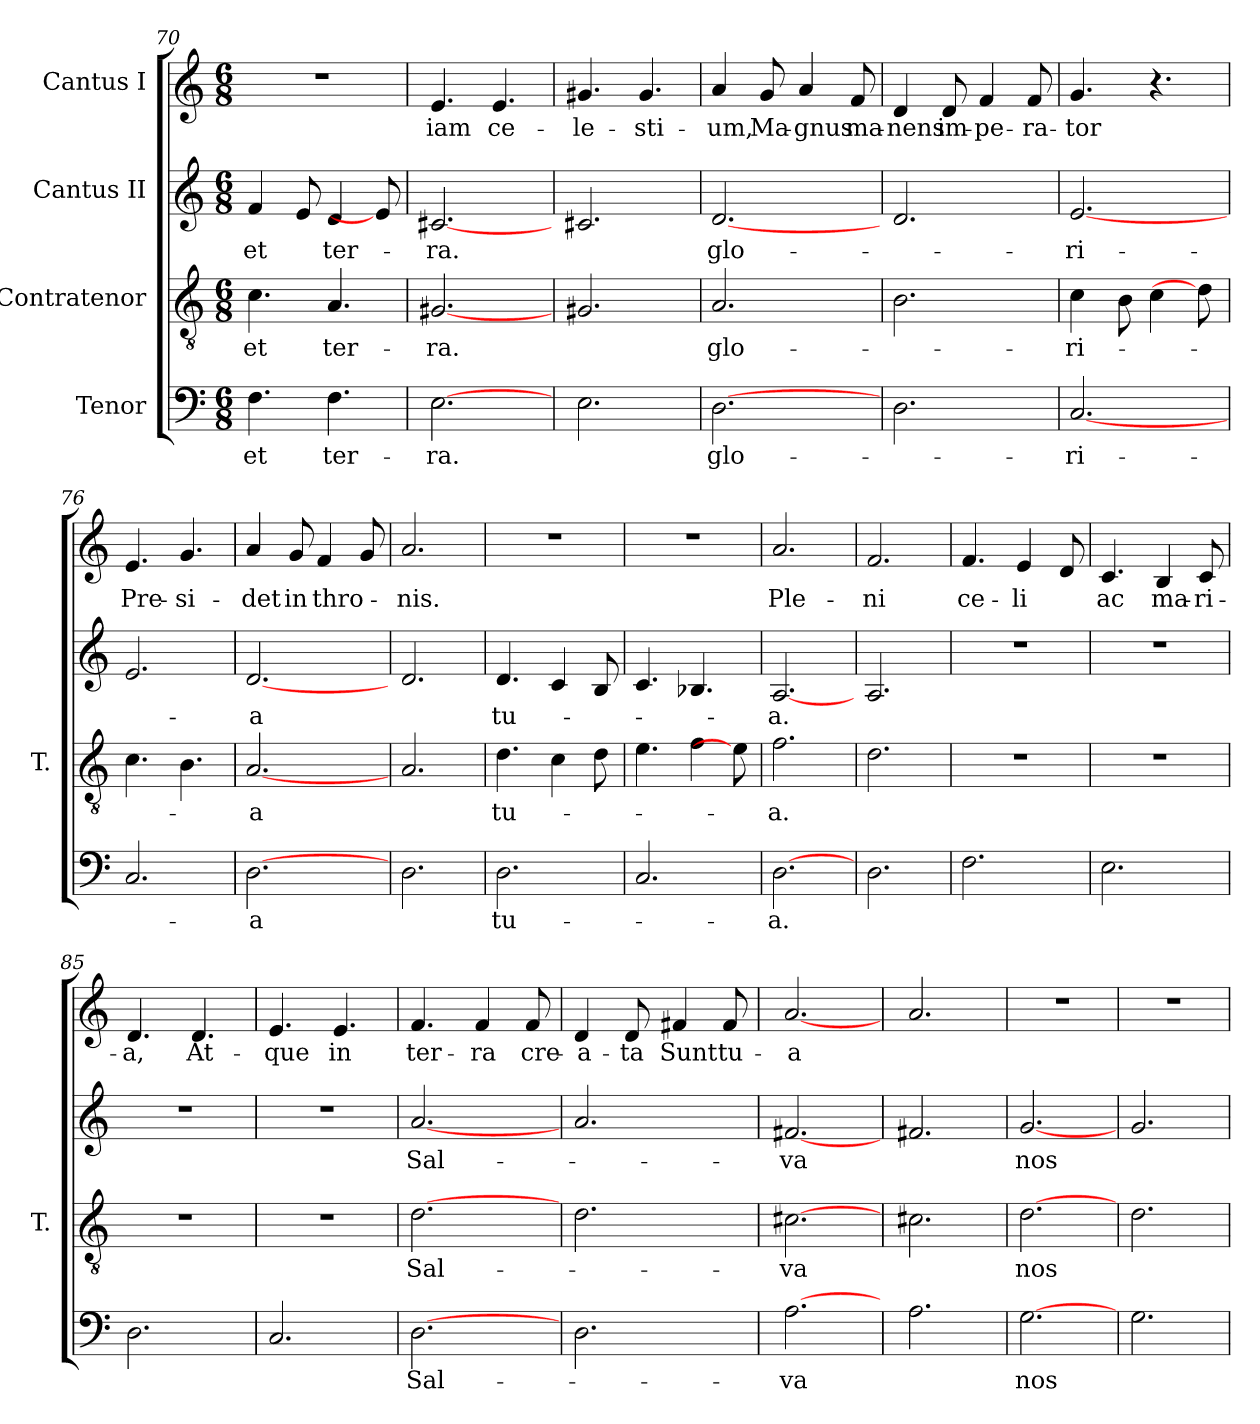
**kern	**text	**kern	**text	**kern	**text	**kern	**text
*part4	*part4	*part3	*part3	*part2	*part2	*part1	*part1
*staff4	*staff4	*staff3	*staff3	*staff2	*staff2	*staff1	*staff1
*I"Tenor	*	*I"Contratenor	*	*I"Cantus II	*	*I"Cantus I	*
*	*	*I'T.	*	*	*	*	*
*clefF4	*	*clefGv2	*	*clefG2	*	*clefG2	*
*	*	*ITrd7c12	*	*	*	*	*
*k[]	*	*k[]	*	*k[]	*	*k[]	*
*C:	*	*C:	*	*C:	*	*C:	*
*M6/8	*	*M6/8	*	*M6/8	*	*M6/8	*
=70	=70	=70	=70	=70	=70	=70	=70
!	!LO:LY:b:color=#000000	!	!LO:LY:b:color=#000000	!	!LO:LY:b:color=#000000	!LO:N:vis=1	!
4.Fi\	et	4.Ci\	et	4fi/	et	2.r	.
.	.	.	.	8ei/L	.	.	.
!	!LO:LY:b:color=#000000	!	!LO:LY:b:color=#000000	!	!LO:LY:b:color=#000000	!	!
4.Fi\	ter-	4.AAi/	ter-	4di/	ter-	.	.
.	.	.	.	8ei/L]	.	.	.
=71	=71	=71	=71	=71	=71	=71	=71
!	!LO:LY:b:color=#000000	!	!LO:LY:b:color=#000000	!	!LO:LY:b:color=#000000	!	!LO:LY:b:color=#000000
[2.Ei\	-ra.	[2.GG#Xi/	-ra.	[2.c#Xi/	-ra.	4.ei/	iam
!	!	!	!	!	!	!	!LO:LY:b:color=#000000
.	.	.	.	.	.	4.ei/	ce-
=72	=72	=72	=72	=72	=72	=72	=72
!	!	!	!	!	!	!	!LO:LY:b:color=#000000
2.Ei\	.	2.GG#i/	.	2.c#i/	.	4.g#Xi/	-le-
!	!	!	!	!	!	!	!LO:LY:b:color=#000000
.	.	.	.	.	.	4.g#i/	-sti-
=73	=73	=73	=73	=73	=73	=73	=73
!	!LO:LY:b:color=#000000	!	!LO:LY:b:color=#000000	!	!LO:LY:b:color=#000000	!	!LO:LY:b:color=#000000
[2.Di\	glo-	2.AAi/	glo-	[2.di/	glo-	4ai/	-um,
!	!	!	!	!	!	!	!LO:LY:b:color=#000000
.	.	.	.	.	.	8gi/L	Ma-
!	!	!	!	!	!	!	!LO:LY:b:color=#000000
.	.	.	.	.	.	4ai/	-gnus
!	!	!	!	!	!	!	!LO:LY:b:color=#000000
.	.	.	.	.	.	8fi/L	ma-
=74	=74	=74	=74	=74	=74	=74	=74
!	!	!	!	!	!	!	!LO:LY:b:color=#000000
2.Di\	.	2.BBi\	.	2.di/	.	4di/	-nens
!	!	!	!	!	!	!	!LO:LY:b:color=#000000
.	.	.	.	.	.	8di/L	im-
!	!	!	!	!	!	!	!LO:LY:b:color=#000000
.	.	.	.	.	.	4fi/	-pe-
!	!	!	!	!	!	!	!LO:LY:b:color=#000000
.	.	.	.	.	.	8fi/L	-ra-
=75	=75	=75	=75	=75	=75	=75	=75
!	!LO:LY:b:color=#000000	!	!LO:LY:b:color=#000000	!	!LO:LY:b:color=#000000	!	!LO:LY:b:color=#000000
[2.Ci/	-ri-	4Ci\	-ri-	[2.ei/	-ri-	4.gi/	-tor
.	.	8BBi\L	.	.	.	.	.
.	.	4Ci\	.	.	.	4.r	.
.	.	8Di\L]	.	.	.	.	.
!!LO:PB:g=z
=76	=76	=76	=76	=76	=76	=76	=76
!	!	!	!	!	!	!	!LO:LY:b:color=#000000
2.Ci/	.	4.Ci\	.	2.ei/	.	4.ei/	Pre-
!	!	!	!	!	!	!	!LO:LY:b:color=#000000
.	.	4.BBi\	.	.	.	4.gi/	-si-
=77	=77	=77	=77	=77	=77	=77	=77
!	!LO:LY:b:color=#000000	!	!LO:LY:b:color=#000000	!	!LO:LY:b:color=#000000	!	!LO:LY:b:color=#000000
[2.Di\	-a	[2.AAi/	-a	[2.di/	-a	4ai/	-det
!	!	!	!	!	!	!	!LO:LY:b:color=#000000
.	.	.	.	.	.	8gi/L	in
!	!	!	!	!	!	!	!LO:LY:b:color=#000000
.	.	.	.	.	.	4fi/	thro-
.	.	.	.	.	.	8gi/L	.
=78	=78	=78	=78	=78	=78	=78	=78
!	!	!	!	!	!	!	!LO:LY:b:color=#000000
2.Di\	.	2.AAi/	.	2.di/	.	2.ai/	-nis.
=79	=79	=79	=79	=79	=79	=79	=79
!	!LO:LY:b:color=#000000	!	!LO:LY:b:color=#000000	!	!LO:LY:b:color=#000000	!LO:N:vis=1	!
2.Di\	tu-	4.Di\	tu-	4.di/	tu-	2.r	.
.	.	4Ci\	.	4ci/	.	.	.
.	.	8Di\L	.	8Bi/L	.	.	.
=80	=80	=80	=80	=80	=80	=80	=80
!	!	!	!	!	!	!LO:N:vis=1	!
2.Ci/	.	4.Ei\	.	4.ci/	.	2.r	.
.	.	4Fi\	.	4.B-Xi/	.	.	.
.	.	8Ei\L]	.	.	.	.	.
=81	=81	=81	=81	=81	=81	=81	=81
!	!LO:LY:b:color=#000000	!	!LO:LY:b:color=#000000	!	!LO:LY:b:color=#000000	!	!LO:LY:b:color=#000000
[2.Di\	-a.	2.Fi\	-a.	[2.Ai/	-a.	2.ai/	Ple-
=82	=82	=82	=82	=82	=82	=82	=82
!	!	!	!	!	!	!	!LO:LY:b:color=#000000
2.Di\	.	2.Di\	.	2.Ai/	.	2.fi/	-ni
=83	=83	=83	=83	=83	=83	=83	=83
!	!	!LO:N:vis=1	!	!LO:N:vis=1	!	!	!LO:LY:b:color=#000000
2.Fi\	.	2.r	.	2.r	.	4.fi/	ce-
!	!	!	!	!	!	!	!LO:LY:b:color=#000000
.	.	.	.	.	.	4ei/	-li
.	.	.	.	.	.	8di/L	.
!!LO:LB:g=z
=84	=84	=84	=84	=84	=84	=84	=84
!	!	!LO:N:vis=1	!	!LO:N:vis=1	!	!	!LO:LY:b:color=#000000
2.Ei\	.	2.r	.	2.r	.	4.ci/	ac
!	!	!	!	!	!	!	!LO:LY:b:color=#000000
.	.	.	.	.	.	4Bi/	ma-
!	!	!	!	!	!	!	!LO:LY:b:color=#000000
.	.	.	.	.	.	8ci/L	-ri-
=85	=85	=85	=85	=85	=85	=85	=85
!	!	!LO:N:vis=1	!	!LO:N:vis=1	!	!	!LO:LY:b:color=#000000
2.Di\	.	2.r	.	2.r	.	4.di/	-a,
!	!	!	!	!	!	!	!LO:LY:b:color=#000000
.	.	.	.	.	.	4.di/	At-
=86	=86	=86	=86	=86	=86	=86	=86
!	!	!LO:N:vis=1	!	!LO:N:vis=1	!	!	!LO:LY:b:color=#000000
2.Ci/	.	2.r	.	2.r	.	4.ei/	-que
!	!	!	!	!	!	!	!LO:LY:b:color=#000000
.	.	.	.	.	.	4.ei/	in
=87	=87	=87	=87	=87	=87	=87	=87
!	!LO:LY:b:color=#000000	!	!LO:LY:b:color=#000000	!	!LO:LY:b:color=#000000	!	!LO:LY:b:color=#000000
[2.Di\	Sal-	[2.Di\	Sal-	[2.ai/	Sal-	4.fi/	ter-
!	!	!	!	!	!	!	!LO:LY:b:color=#000000
.	.	.	.	.	.	4fi/	-ra
!	!	!	!	!	!	!	!LO:LY:b:color=#000000
.	.	.	.	.	.	8fi/L	cre-
=88	=88	=88	=88	=88	=88	=88	=88
!	!	!	!	!	!	!	!LO:LY:b:color=#000000
2.Di\	.	2.Di\	.	2.ai/	.	4di/	-a-
!	!	!	!	!	!	!	!LO:LY:b:color=#000000
.	.	.	.	.	.	8di/L	-ta
!	!	!	!	!	!	!	!LO:LY:b:color=#000000
.	.	.	.	.	.	4f#Xi/	Sunt
!	!	!	!	!	!	!	!LO:LY:b:color=#000000
.	.	.	.	.	.	8f#i/L	tu-
=89	=89	=89	=89	=89	=89	=89	=89
!	!LO:LY:b:color=#000000	!	!LO:LY:b:color=#000000	!	!LO:LY:b:color=#000000	!	!LO:LY:b:color=#000000
[2.Ai\	-va	[2.C#Xi\	-va	[2.f#Xi/	-va	[2.ai/	-a
=90	=90	=90	=90	=90	=90	=90	=90
2.Ai\	.	2.C#i\	.	2.f#i/	.	2.ai/	.
=91	=91	=91	=91	=91	=91	=91	=91
!	!LO:LY:b:color=#000000	!	!LO:LY:b:color=#000000	!	!LO:LY:b:color=#000000	!LO:N:vis=1	!
[2.Gi\	nos	[2.Di\	nos	[2.gi/	nos	2.r	.
=92	=92	=92	=92	=92	=92	=92	=92
!	!	!	!	!	!	!LO:N:vis=1	!
2.Gi\	.	2.Di\	.	2.gi/	.	2.r	.
=	=	=	=	=	=	=	=
*-	*-	*-	*-	*-	*-	*-	*-
